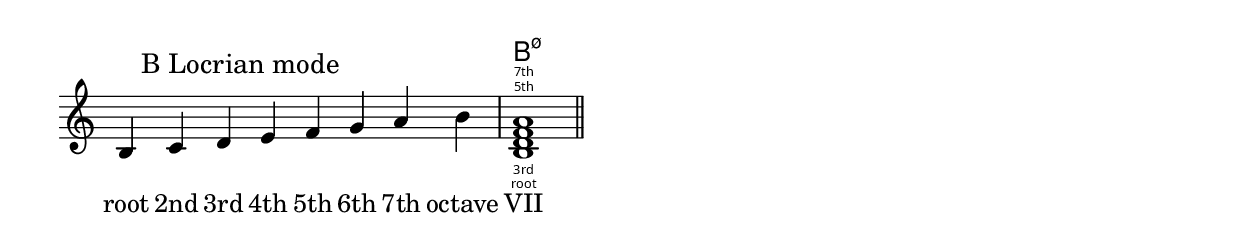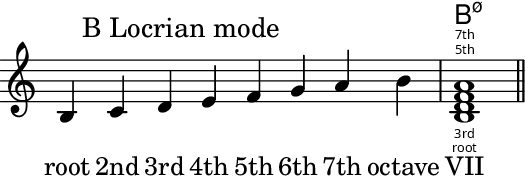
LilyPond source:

\version "2.24.4"
\language "english"
#(ly:set-option 'crop #t)
\include "include/alt.ly"
root = \finger\markup{\override #'(font-name . "sans")"root"}
third = \finger\markup{\override #'(font-name . "sans")"3rd"}
fifth = \finger\markup{\override #'(font-name . "sans")"5th"}
seventh = \finger\markup{\override #'(font-name . "sans")"7th"}
\score {
  \midi {
    \tempo 4=140
  }
  \layout {
    \context {
      \Score
      \omit BarNumber
    }
    indent = 0\mm
  }
  {
    <<
    \chords {
      \set chordChanges = ##t % only show chords when they change
      \set noChordSymbol = ""
      \set minorChordModifier = \markup { "-" }
      \skip \ppp % spacer to set voice volume
      r\breve | b1:min7.5-
    }
    \new Staff {
      \key c \major
      \numericTimeSignature
      \override Timing.TimeSignature.stencil = ##f
      \time 8/4
      \clef treble
      \relative {
        \skip \fff % spacer to set voice volume
        % TODO: boxes around chord notes
        \sectionLabel \markup { "           B Locrian mode" }
        b4 c d e f g a b
        <b,-\root d-\third f-\fifth a-\seventh>1
        \bar "||"
      }
      \addlyrics {
         root "2nd" "3rd" "4th" "5th" "6th" "7th" octave VII
      }
    }
    >>
  }
}
